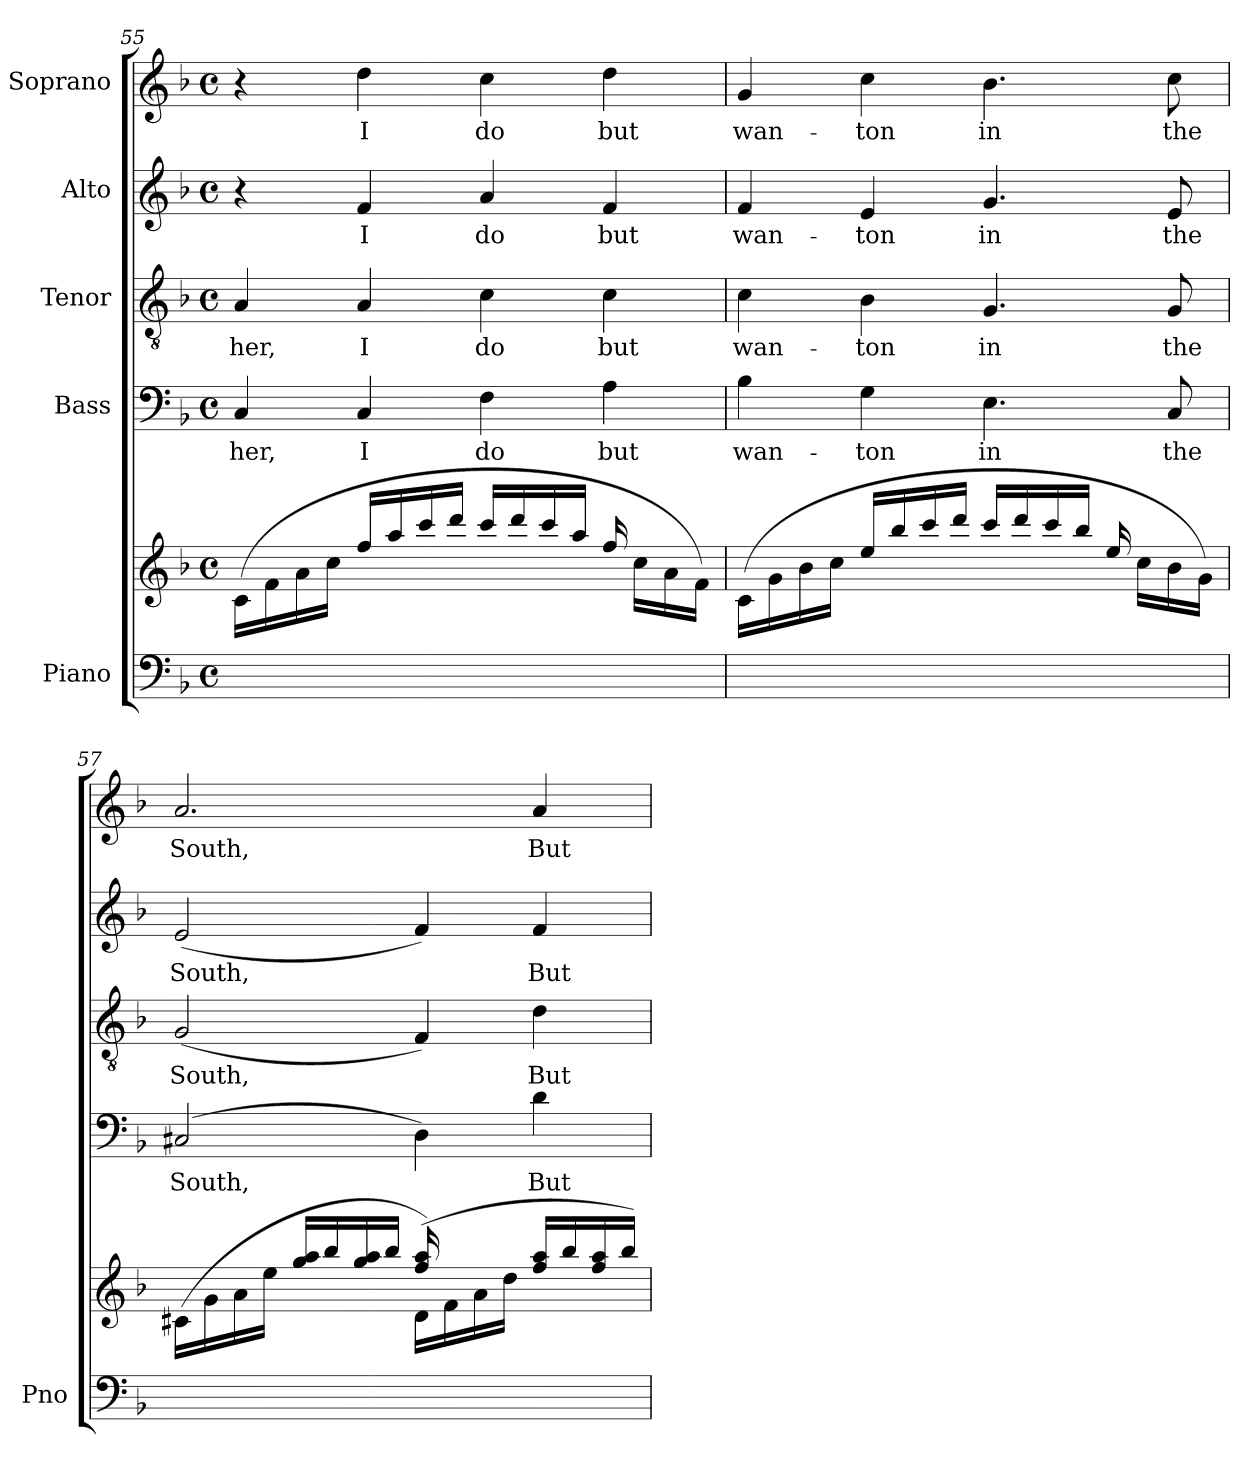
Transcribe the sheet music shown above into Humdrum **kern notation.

**kern	**kern	**kern	**text	**kern	**text	**kern	**text	**kern	**text
*part5	*part5	*part4	*part4	*part3	*part3	*part2	*part2	*part1	*part1
*staff6	*staff5	*staff4	*staff4	*staff3	*staff3	*staff2	*staff2	*staff1	*staff1
*I"Piano	*	*I"Bass	*	*I"Tenor	*	*I"Alto	*	*I"Soprano	*
*I'Pno	*	*	*	*	*	*	*	*	*
*clefF4	*clefG2	*clefF4	*	*clefGv2	*	*clefG2	*	*clefG2	*
*k[b-]	*k[b-]	*k[b-]	*	*k[b-]	*	*k[b-]	*	*k[b-]	*
*M4/4	*M4/4	*M4/4	*	*M4/4	*	*M4/4	*	*M4/4	*
*met(c)	*met(c)	*met(c)	*	*met(c)	*	*met(c)	*	*met(c)	*
=55	=55	=55	=55	=55	=55	=55	=55	=55	=55
1ryy	(16c\LL	4C/	her,	4A/	her,	4r	.	4r	.
.	16f\	.	.	.	.	.	.	.	.
.	16a\	.	.	.	.	.	.	.	.
.	16cc\JJ	.	.	.	.	.	.	.	.
.	16ff/LL	4C/	I	4A/	I	4f/	I	4dd\	I
.	16aa/	.	.	.	.	.	.	.	.
.	16ccc/	.	.	.	.	.	.	.	.
.	16ddd/JJ	.	.	.	.	.	.	.	.
.	16ccc/LL	4F\	do	4c\	do	4a/	do	4cc\	do
.	16ddd/	.	.	.	.	.	.	.	.
.	16ccc/	.	.	.	.	.	.	.	.
.	16aa/JJ	.	.	.	.	.	.	.	.
.	16ff/	4A\	but	4c\	but	4f/	but	4dd\	but
.	16cc\LL	.	.	.	.	.	.	.	.
.	16a\	.	.	.	.	.	.	.	.
.	16f\JJ)	.	.	.	.	.	.	.	.
=56	=56	=56	=56	=56	=56	=56	=56	=56	=56
1ryy	(16c\LL	4B-\	wan-	4c\	wan-	4f/	wan-	4g/	wan-
.	16g\	.	.	.	.	.	.	.	.
.	16b-\	.	.	.	.	.	.	.	.
.	16cc\JJ	.	.	.	.	.	.	.	.
.	16ee/LL	4G\	-ton	4B-\	-ton	4e/	-ton	4cc\	-ton
.	16bb-/	.	.	.	.	.	.	.	.
.	16ccc/	.	.	.	.	.	.	.	.
.	16ddd/JJ	.	.	.	.	.	.	.	.
.	16ccc/LL	4.E\	in	4.G/	in	4.g/	in	4.b-\	in
.	16ddd/	.	.	.	.	.	.	.	.
.	16ccc/	.	.	.	.	.	.	.	.
.	16bb-/JJ	.	.	.	.	.	.	.	.
.	16ee/	.	.	.	.	.	.	.	.
.	16cc\LL	.	.	.	.	.	.	.	.
.	16b-\	8C/	the	8G/	the	8e/	the	8cc\	the
.	16g\JJ)	.	.	.	.	.	.	.	.
=57	=57	=57	=57	=57	=57	=57	=57	=57	=57
*	*^	*	*	*	*	*	*	*	*
2ryy	(16c#X\LL	2ryy	(2C#X/	South,	(>2G/	South,	(>2e/	South,	2.a/	South,
.	16g\	.	.	.	.	.	.	.	.	.
.	16a\	.	.	.	.	.	.	.	.	.
.	16ee\JJ	.	.	.	.	.	.	.	.	.
.	16gg/ 16aa/LL	.	.	.	.	.	.	.	.	.
.	16bb-/	.	.	.	.	.	.	.	.	.
.	16gg/ 16aa/	.	.	.	.	.	.	.	.	.
.	16bb-/JJ	.	.	.	.	.	.	.	.	.
2ryy	16ff/ 16aa/)	(16d\LL	4D\)	.	4F/)	.	4f/)	.	.	.
.	16ryy	16f\	.	.	.	.	.	.	.	.
.	8ryy	16a\	.	.	.	.	.	.	.	.
.	.	16dd\JJ	.	.	.	.	.	.	.	.
.	4ryy	16ff/ 16aa/LL	4d\	But	4d\	But	4f/	But	4a/	But
.	.	16bb-/	.	.	.	.	.	.	.	.
.	.	16ff/ 16aa/	.	.	.	.	.	.	.	.
.	.	16bb-/JJ)	.	.	.	.	.	.	.	.
*	*v	*v	*	*	*	*	*	*	*	*
=	=	=	=	=	=	=	=	=	=
*-	*-	*-	*-	*-	*-	*-	*-	*-	*-
